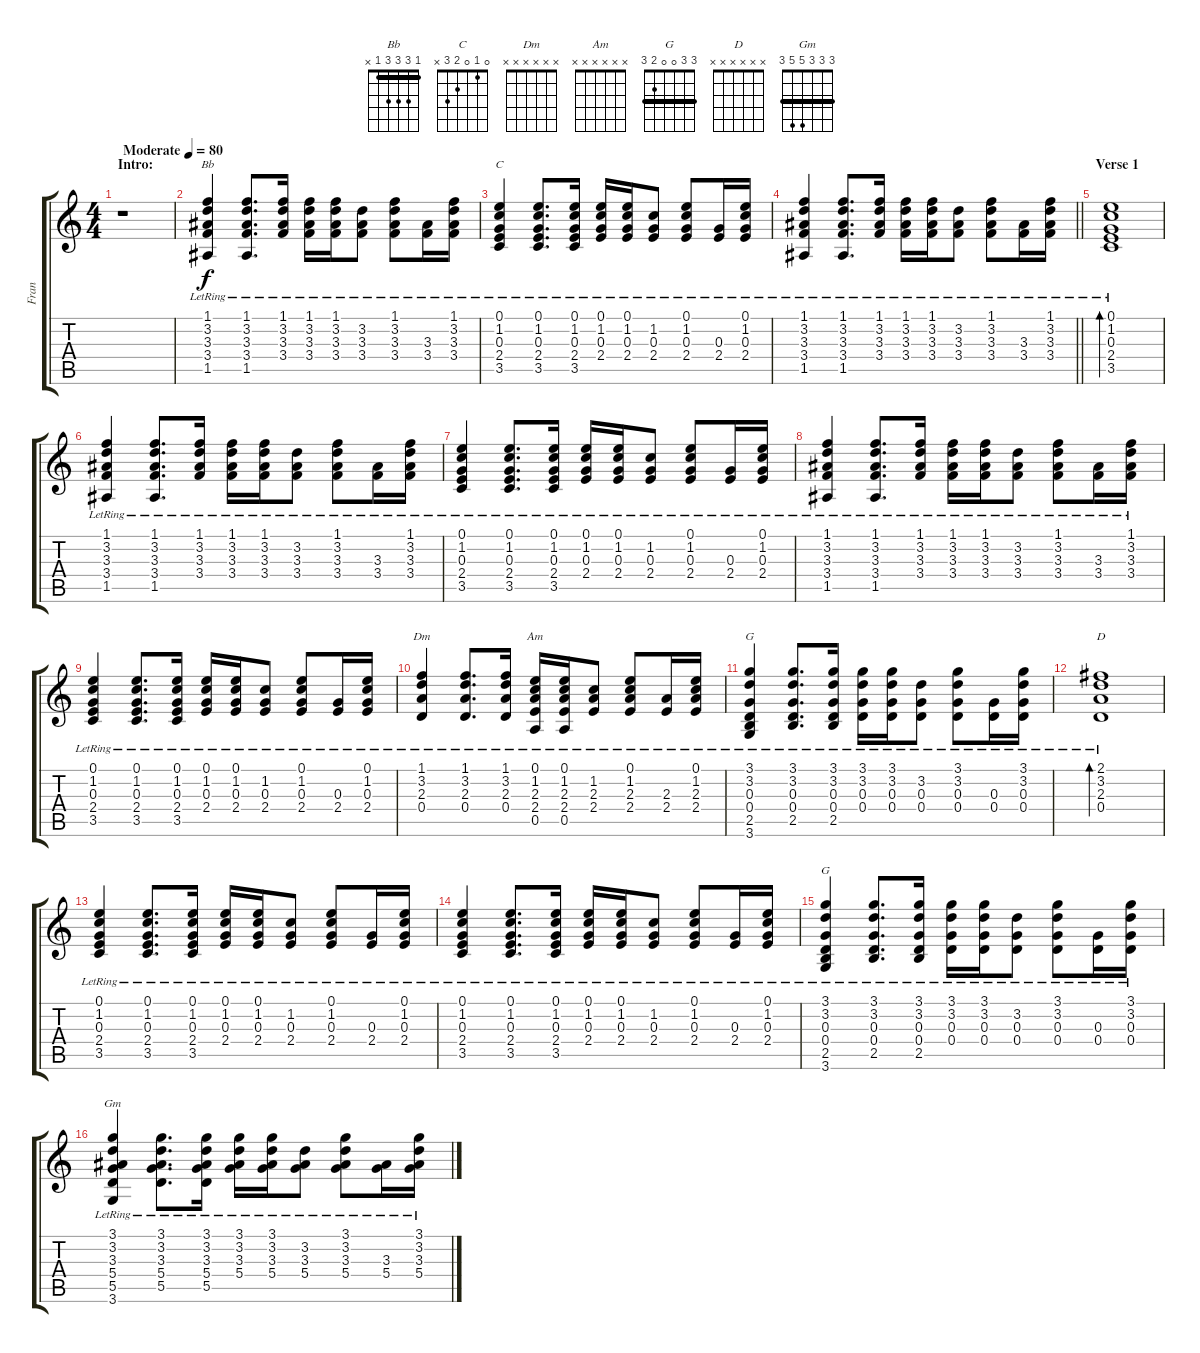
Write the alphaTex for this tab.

\track ("Fran" "Fran") {instrument acousticguitarsteel}
\staff {score tabs}
\tuning (E4 B3 G3 D3 A2 E2) {hide}
\chord ("Bb" 1 3 3 3 1 x) {barre 1}
\chord ("C" 0 1 0 2 3 x)
\chord ("Dm" x x x x x x)
\chord ("Am" x x x x x x)
\chord ("G" x x x x x x)
\chord ("D" x x x x x x)
\chord ("G" 3 3 0 0 2 3) {barre 3}
\chord ("Gm" 3 3 3 5 5 3) {barre 3}
\ts (4 4)
\section ("" "Intro:")
\tempo (80 "Moderate")
\clef g2
\ks c
r.1{dy f instrument acousticguitarsteel} |
(1.1{lr} 3.2{lr} 3.3{lr} 3.4{lr} 1.5{lr}).4{ch "Bb"} (1.1{lr} 3.2{lr} 3.3{lr} 3.4{lr} 1.5{lr}).8{d} (1.1{lr} 3.2{lr} 3.3{lr} 3.4{lr}).16 (1.1{lr} 3.2{lr} 3.3{lr} 3.4{lr}).16 (1.1{lr} 3.2{lr} 3.3{lr} 3.4{lr}).16 (3.2{lr} 3.3{lr} 3.4{lr}).8 (1.1{lr} 3.2{lr} 3.3{lr} 3.4{lr}).8 (3.3{lr} 3.4{lr}).16 (1.1{lr} 3.2{lr} 3.3{lr} 3.4{lr}).16 |
(0.1{lr} 1.2{lr} 0.3{lr} 2.4{lr} 3.5{lr}).4{ch "C"} (0.1{lr} 1.2{lr} 0.3{lr} 2.4{lr} 3.5{lr}).8{d} (0.1{lr} 1.2{lr} 0.3{lr} 2.4{lr} 3.5{lr}).16 (0.1{lr} 1.2{lr} 0.3{lr} 2.4{lr}).16 (0.1{lr} 1.2{lr} 0.3{lr} 2.4{lr}).16 (1.2{lr} 0.3{lr} 2.4{lr}).8 (0.1{lr} 1.2{lr} 0.3{lr} 2.4{lr}).8 (0.3{lr} 2.4{lr}).16 (0.1{lr} 1.2{lr} 0.3{lr} 2.4{lr}).16 |
\barLineRight lightlight
(1.1{lr} 3.2{lr} 3.3{lr} 3.4{lr} 1.5{lr}).4 (1.1{lr} 3.2{lr} 3.3{lr} 3.4{lr} 1.5{lr}).8{d} (1.1{lr} 3.2{lr} 3.3{lr} 3.4{lr}).16 (1.1{lr} 3.2{lr} 3.3{lr} 3.4{lr}).16 (1.1{lr} 3.2{lr} 3.3{lr} 3.4{lr}).16 (3.2{lr} 3.3{lr} 3.4{lr}).8 (1.1{lr} 3.2{lr} 3.3{lr} 3.4{lr}).8 (3.3{lr} 3.4{lr}).16 (1.1{lr} 3.2{lr} 3.3{lr} 3.4{lr}).16 |
\section ("" "Verse 1")
(0.1{lr} 1.2{lr} 0.3{lr} 2.4{lr} 3.5{lr}).1{bd 60} |
(1.1{lr} 3.2{lr} 3.3{lr} 3.4{lr} 1.5{lr}).4 (1.1{lr} 3.2{lr} 3.3{lr} 3.4{lr} 1.5{lr}).8{d} (1.1{lr} 3.2{lr} 3.3{lr} 3.4{lr}).16 (1.1{lr} 3.2{lr} 3.3{lr} 3.4{lr}).16 (1.1{lr} 3.2{lr} 3.3{lr} 3.4{lr}).16 (3.2{lr} 3.3{lr} 3.4{lr}).8 (1.1{lr} 3.2{lr} 3.3{lr} 3.4{lr}).8 (3.3{lr} 3.4{lr}).16 (1.1{lr} 3.2{lr} 3.3{lr} 3.4{lr}).16 |
(0.1{lr} 1.2{lr} 0.3{lr} 2.4{lr} 3.5{lr}).4 (0.1{lr} 1.2{lr} 0.3{lr} 2.4{lr} 3.5{lr}).8{d} (0.1{lr} 1.2{lr} 0.3{lr} 2.4{lr} 3.5{lr}).16 (0.1{lr} 1.2{lr} 0.3{lr} 2.4{lr}).16 (0.1{lr} 1.2{lr} 0.3{lr} 2.4{lr}).16 (1.2{lr} 0.3{lr} 2.4{lr}).8 (0.1{lr} 1.2{lr} 0.3{lr} 2.4{lr}).8 (0.3{lr} 2.4{lr}).16 (0.1{lr} 1.2{lr} 0.3{lr} 2.4{lr}).16 |
(1.1{lr} 3.2{lr} 3.3{lr} 3.4{lr} 1.5{lr}).4 (1.1{lr} 3.2{lr} 3.3{lr} 3.4{lr} 1.5{lr}).8{d} (1.1{lr} 3.2{lr} 3.3{lr} 3.4{lr}).16 (1.1{lr} 3.2{lr} 3.3{lr} 3.4{lr}).16 (1.1{lr} 3.2{lr} 3.3{lr} 3.4{lr}).16 (3.2{lr} 3.3{lr} 3.4{lr}).8 (1.1{lr} 3.2{lr} 3.3{lr} 3.4{lr}).8 (3.3{lr} 3.4{lr}).16 (1.1{lr} 3.2{lr} 3.3{lr} 3.4{lr}).16 |
(0.1{lr} 1.2{lr} 0.3{lr} 2.4{lr} 3.5{lr}).4 (0.1{lr} 1.2{lr} 0.3{lr} 2.4{lr} 3.5{lr}).8{d} (0.1{lr} 1.2{lr} 0.3{lr} 2.4{lr} 3.5{lr}).16 (0.1{lr} 1.2{lr} 0.3{lr} 2.4{lr}).16 (0.1{lr} 1.2{lr} 0.3{lr} 2.4{lr}).16 (1.2{lr} 0.3{lr} 2.4{lr}).8 (0.1{lr} 1.2{lr} 0.3{lr} 2.4{lr}).8 (0.3{lr} 2.4{lr}).16 (0.1{lr} 1.2{lr} 0.3{lr} 2.4{lr}).16 |
(1.1{lr} 3.2{lr} 2.3{lr} 0.4{lr}).4{ch "Dm"} (1.1{lr} 3.2{lr} 2.3{lr} 0.4{lr}).8{d} (1.1{lr} 3.2{lr} 2.3{lr} 0.4{lr}).16 (0.1{lr} 1.2{lr} 2.3{lr} 2.4{lr} 0.5{lr}).16{ch "Am"} (0.1{lr} 1.2{lr} 2.3{lr} 2.4{lr} 0.5{lr}).16 (1.2{lr} 2.3{lr} 2.4{lr}).8 (0.1{lr} 1.2{lr} 2.3{lr} 2.4{lr}).8 (2.3{lr} 2.4{lr}).16 (0.1{lr} 1.2{lr} 2.3{lr} 2.4{lr}).16 |
(3.1{lr} 3.2{lr} 0.3{lr} 0.4{lr} 2.5{lr} 3.6{lr}).4{ch "G"} (3.1{lr} 3.2{lr} 0.3{lr} 0.4{lr} 2.5{lr}).8{d} (3.1{lr} 3.2{lr} 0.3{lr} 0.4{lr} 2.5{lr}).16 (3.1{lr} 3.2{lr} 0.3{lr} 0.4{lr}).16 (3.1{lr} 3.2{lr} 0.3{lr} 0.4{lr}).16 (3.2{lr} 0.3{lr} 0.4{lr}).8 (3.1{lr} 3.2{lr} 0.3{lr} 0.4{lr}).8 (0.3{lr} 0.4{lr}).16 (3.1{lr} 3.2{lr} 0.3{lr} 0.4{lr}).16 |
(2.1{lr} 3.2{lr} 2.3{lr} 0.4{lr}).1{bd 60 ch "D"} |
(0.1{lr} 1.2{lr} 0.3{lr} 2.4{lr} 3.5{lr}).4 (0.1{lr} 1.2{lr} 0.3{lr} 2.4{lr} 3.5{lr}).8{d} (0.1{lr} 1.2{lr} 0.3{lr} 2.4{lr} 3.5{lr}).16 (0.1{lr} 1.2{lr} 0.3{lr} 2.4{lr}).16 (0.1{lr} 1.2{lr} 0.3{lr} 2.4{lr}).16 (1.2{lr} 0.3{lr} 2.4{lr}).8 (0.1{lr} 1.2{lr} 0.3{lr} 2.4{lr}).8 (0.3{lr} 2.4{lr}).16 (0.1{lr} 1.2{lr} 0.3{lr} 2.4{lr}).16 |
(0.1{lr} 1.2{lr} 0.3{lr} 2.4{lr} 3.5{lr}).4 (0.1{lr} 1.2{lr} 0.3{lr} 2.4{lr} 3.5{lr}).8{d} (0.1{lr} 1.2{lr} 0.3{lr} 2.4{lr} 3.5{lr}).16 (0.1{lr} 1.2{lr} 0.3{lr} 2.4{lr}).16 (0.1{lr} 1.2{lr} 0.3{lr} 2.4{lr}).16 (1.2{lr} 0.3{lr} 2.4{lr}).8 (0.1{lr} 1.2{lr} 0.3{lr} 2.4{lr}).8 (0.3{lr} 2.4{lr}).16 (0.1{lr} 1.2{lr} 0.3{lr} 2.4{lr}).16 |
(3.1{lr} 3.2{lr} 0.3{lr} 0.4{lr} 2.5{lr} 3.6{lr}).4{ch "G"} (3.1{lr} 3.2{lr} 0.3{lr} 0.4{lr} 2.5{lr}).8{d} (3.1{lr} 3.2{lr} 0.3{lr} 0.4{lr} 2.5{lr}).16 (3.1{lr} 3.2{lr} 0.3{lr} 0.4{lr}).16 (3.1{lr} 3.2{lr} 0.3{lr} 0.4{lr}).16 (3.2{lr} 0.3{lr} 0.4{lr}).8 (3.1{lr} 3.2{lr} 0.3{lr} 0.4{lr}).8 (0.3{lr} 0.4{lr}).16 (3.1{lr} 3.2{lr} 0.3{lr} 0.4{lr}).16 |
(3.1{lr} 3.2{lr} 3.3{lr} 5.4{lr} 5.5{lr} 3.6{lr}).4{ch "Gm"} (3.1{lr} 3.2{lr} 3.3{lr} 5.4{lr} 5.5{lr}).8{d} (3.1{lr} 3.2{lr} 3.3{lr} 5.4{lr} 5.5{lr}).16 (3.1{lr} 3.2{lr} 3.3{lr} 5.4{lr}).16 (3.1{lr} 3.2{lr} 3.3{lr} 5.4{lr}).16 (3.2{lr} 3.3{lr} 5.4{lr}).8 (3.1{lr} 3.2{lr} 3.3{lr} 5.4{lr}).8 (3.3{lr} 5.4{lr}).16 (3.1{lr} 3.2{lr} 3.3{lr} 5.4{lr}).16
